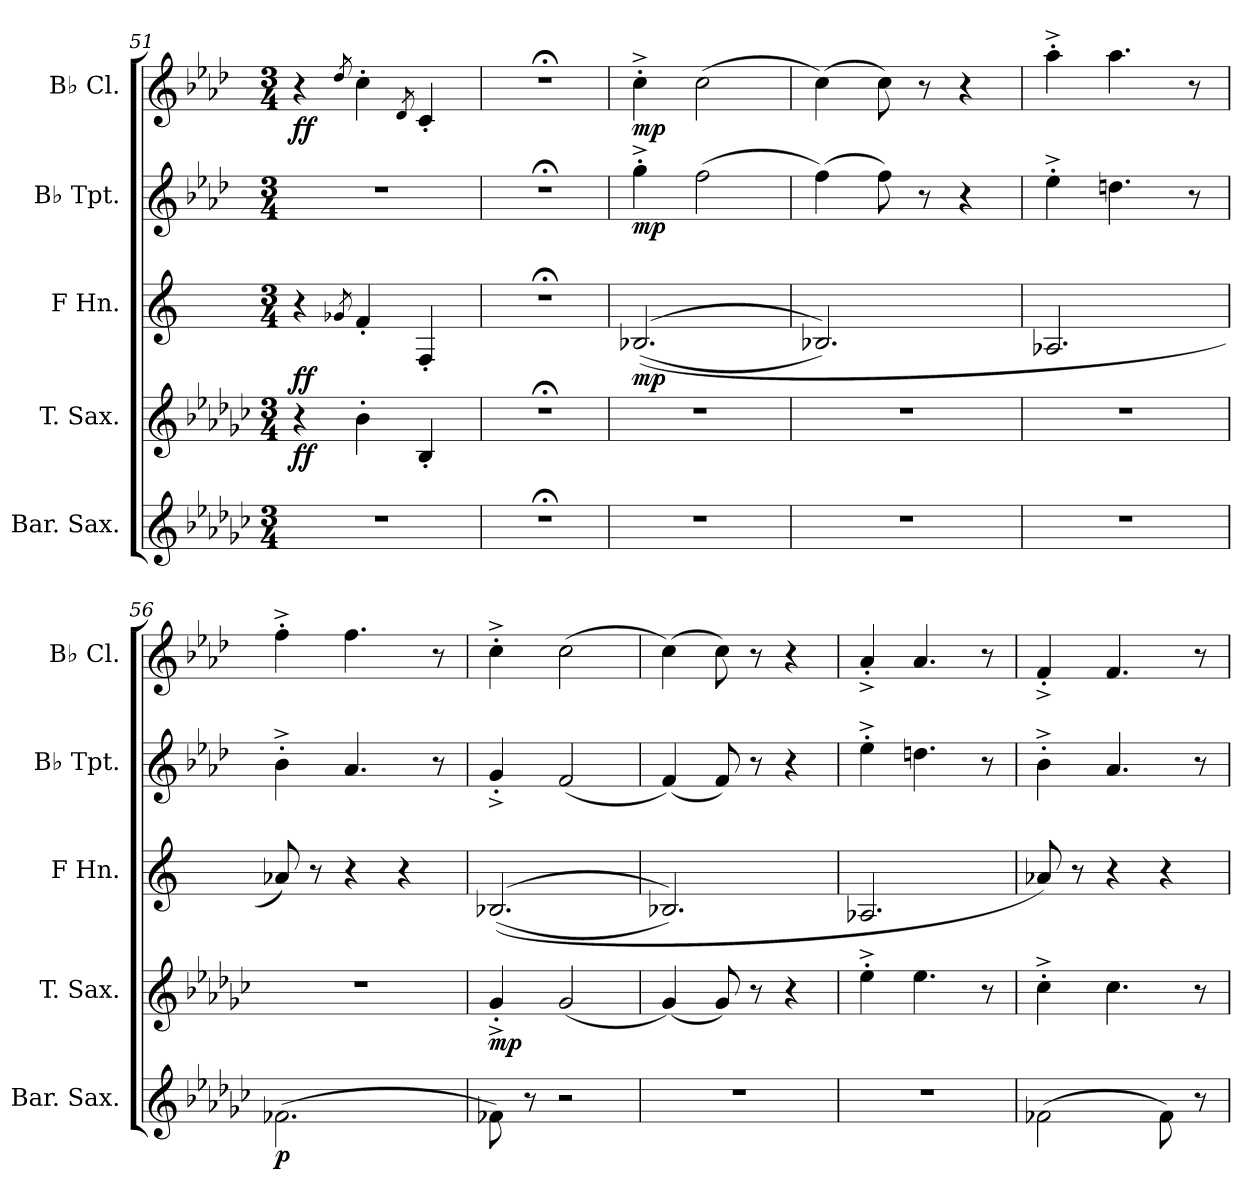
**kern	**dynam	**kern	**dynam	**kern	**dynam	**kern	**dynam	**kern	**dynam
*part5	*part5	*part4	*part4	*part3	*part3	*part2	*part2	*part1	*part1
*staff5	*staff5	*staff4	*staff4	*staff3	*staff3	*staff2	*staff2	*staff1	*staff1
*I"Bar. Sax.	*	*I"T. Sax.	*	*I"F Hn.	*	*I"B♭ Tpt.	*	*I"B♭ Cl.	*
*I'Bar. Sax.	*	*I'T. Sax.	*	*I'F Hn.	*	*I'B♭ Tpt.	*	*I'B♭ Cl.	*
*clefG2	*	*clefG2	*	*clefG2	*	*clefG2	*	*clefG2	*
*ITrd12c21	*	*ITrd8c14	*	*ITrd4c7	*	*ITrd1c2	*	*ITrd1c2	*
*k[b-e-a-d-g-c-]	*	*k[b-e-a-d-g-c-]	*	*k[b-]	*	*k[b-e-a-d-g-c-]	*	*k[b-e-a-d-g-c-]	*
*M3/4	*	*M3/4	*	*M3/4	*	*M3/4	*	*M3/4	*
=51	=51	=51	=51	=51	=51	=51	=51	=51	=51
!	!	!	!LO:DY:b	!	!LO:DY:b	!	!	!	!LO:DY:b
2.r	.	4r	ff	4r	ff	2.r	.	4r	ff
.	.	.	.	8qc-X/	.	.	.	8qcc-/	.
.	.	4B-'\	.	4B-'/	.	.	.	4b-'\	.
.	.	.	.	.	.	.	.	8qc-/	.
.	.	4BB-'/	.	4BB-'/	.	.	.	4B-'/	.
=52	=52	=52	=52	=52	=52	=52	=52	=52	=52
2.r;<	.	2.r;<	.	2.r;<	.	2.r;<	.	2.r;<	.
!!LO:PB:g=z
=53	=53	=53	=53	=53	=53	=53	=53	=53	=53
!	!	!	!	!	!LO:DY:b	!	!LO:DY:b	!	!LO:DY:b
2.r	.	2.r	.	(((2.E-X/	mp	4ff'^\	mp	4b-'^\	mp
.	.	.	.	.	.	(2ee-\	.	(2b-\	.
=54	=54	=54	=54	=54	=54	=54	=54	=54	=54
2.r	.	2.r	.	2.E-X/))	.	(4ee-\)	.	(4b-\)	.
.	.	.	.	.	.	8ee-\)	.	8b-\)	.
.	.	.	.	.	.	8r	.	8r	.
.	.	.	.	.	.	4r	.	4r	.
=55	=55	=55	=55	=55	=55	=55	=55	=55	=55
2.r	.	2.r	.	2.D-X/	.	4dd-'^\	.	4gg-'^\	.
.	.	.	.	.	.	4.ccn\	.	4.gg-\	.
.	.	.	.	.	.	8r	.	8r	.
=56	=56	=56	=56	=56	=56	=56	=56	=56	=56
!	!LO:DY:b	!	!	!	!	!	!	!	!
(2.F-X\	p	2.r	.	8d-X/)	.	4a-'^\	.	4ee-'^\	.
.	.	.	.	8r	.	.	.	.	.
.	.	.	.	4r	.	4.g-/	.	4.ee-\	.
.	.	.	.	4r	.	.	.	.	.
.	.	.	.	.	.	8r	.	8r	.
=57	=57	=57	=57	=57	=57	=57	=57	=57	=57
!	!	!	!LO:DY:b	!	!	!	!	!	!
8F-X\)	.	4G-'^/	mp	(((2.E-X/	.	4f'^/	.	4b-'^\	.
8r	.	.	.	.	.	.	.	.	.
2r	.	(2G-/	.	.	.	(2e-/	.	(2b-\	.
=58	=58	=58	=58	=58	=58	=58	=58	=58	=58
2.r	.	(4G-/)	.	2.E-X/))	.	(4e-/)	.	(4b-\)	.
.	.	8G-/)	.	.	.	8e-/)	.	8b-\)	.
.	.	8r	.	.	.	8r	.	8r	.
.	.	4r	.	.	.	4r	.	4r	.
=59	=59	=59	=59	=59	=59	=59	=59	=59	=59
2.r	.	4e-'^\	.	2.D-X/	.	4dd-'^\	.	4g-'^/	.
.	.	4.e-\	.	.	.	4.ccn\	.	4.g-/	.
.	.	8r	.	.	.	8r	.	8r	.
=60	=60	=60	=60	=60	=60	=60	=60	=60	=60
(2F-X\	.	4c-'^\	.	8d-X/)	.	4a-'^\	.	4e-'^/	.
.	.	.	.	8r	.	.	.	.	.
.	.	4.c-\	.	4r	.	4.g-/	.	4.e-/	.
8F-\)	.	.	.	4r	.	.	.	.	.
8r	.	8r	.	.	.	8r	.	8r	.
=	=	=	=	=	=	=	=	=	=
*-	*-	*-	*-	*-	*-	*-	*-	*-	*-
